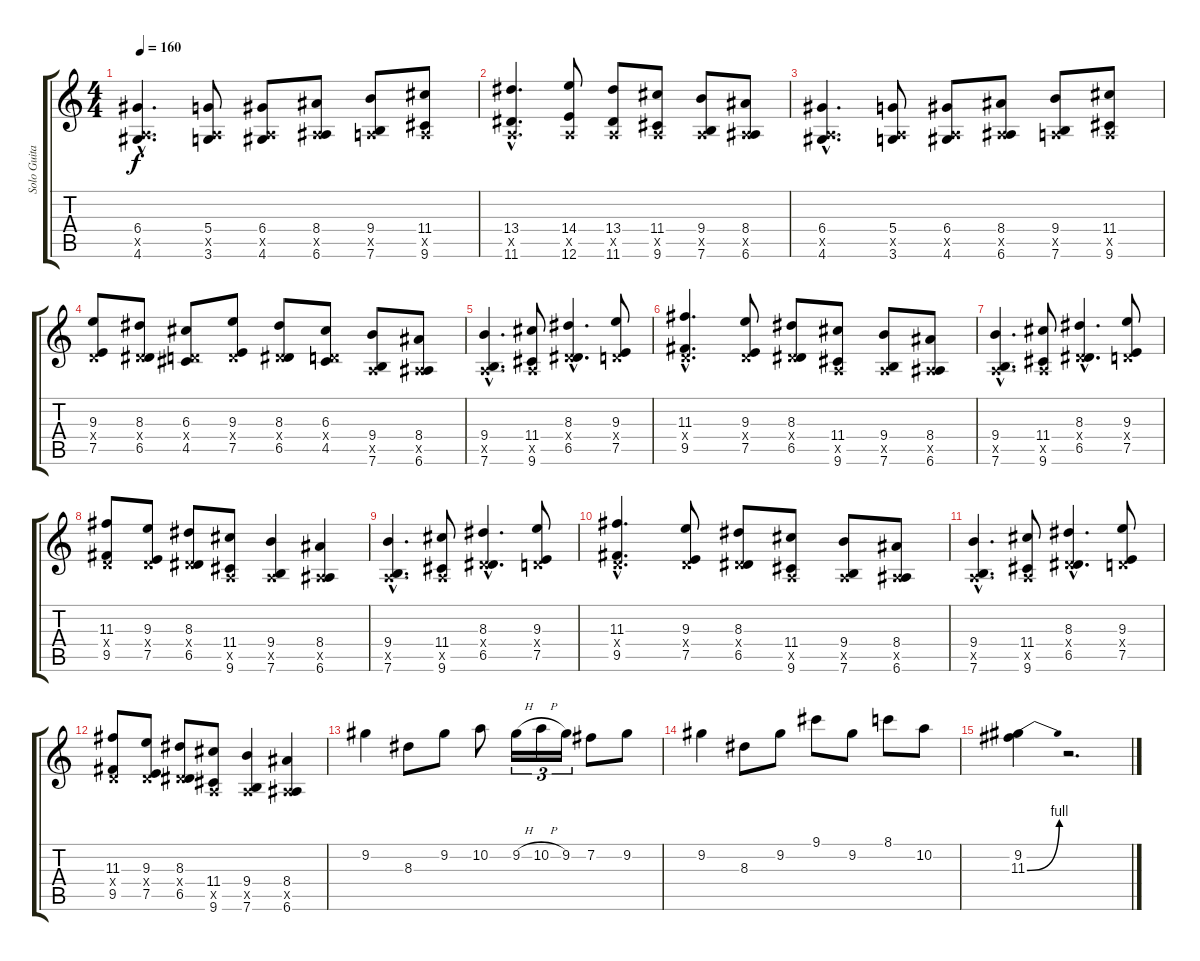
\track ("Solo Guitar" "Solo Guita") {instrument distortionguitar}
\staff {score tabs}
\tuning (E4 B3 G3 D3 A2 E2) {hide}
\ts (4 4)
\tempo 160
\clef g2
\ks c
(6.4{hac} 0.5{hac x} 4.6{hac}).4{d dy f} (5.4 0.5{x} 3.6).8 (6.4 0.5{x} 4.6).8 (8.4 0.5{x} 6.6).8 (9.4 0.5{x} 7.6).8 (11.4 0.5{x} 9.6).8 |
(13.4{hac} 0.5{hac x} 11.6{hac}).4{d} (14.4 0.5{x} 12.6).8 (13.4 0.5{x} 11.6).8 (11.4 0.5{x} 9.6).8 (9.4 0.5{x} 7.6).8 (8.4 0.5{x} 6.6).8 |
(6.4{hac} 0.5{hac x} 4.6{hac}).4{d} (5.4 0.5{x} 3.6).8 (6.4 0.5{x} 4.6).8 (8.4 0.5{x} 6.6).8 (9.4 0.5{x} 7.6).8 (11.4 0.5{x} 9.6).8 |
(9.3 0.4{x} 7.5).8 (8.3 0.4{x} 6.5).8 (6.3 0.4{x} 4.5).8 (9.3 0.4{x} 7.5).8 (8.3 0.4{x} 6.5).8 (6.3 0.4{x} 4.5).8 (9.4 0.5{x} 7.6).8 (8.4 0.5{x} 6.6).8 |
(9.4{hac} 0.5{hac x} 7.6{hac}).4{d} (11.4 0.5{x} 9.6).8 (8.3{hac} 0.4{hac x} 6.5{hac}).4{d} (9.3 0.4{x} 7.5).8 |
(11.3{hac} 0.4{hac x} 9.5{hac}).4{d} (9.3 0.4{x} 7.5).8 (8.3 0.4{x} 6.5).8 (11.4 0.5{x} 9.6).8 (9.4 0.5{x} 7.6).8 (8.4 0.5{x} 6.6).8 |
(9.4{hac} 0.5{hac x} 7.6{hac}).4{d} (11.4 0.5{x} 9.6).8 (8.3{hac} 0.4{hac x} 6.5{hac}).4{d} (9.3 0.4{x} 7.5).8 |
(11.3 0.4{x} 9.5).8 (9.3 0.4{x} 7.5).8 (8.3 0.4{x} 6.5).8 (11.4 0.5{x} 9.6).8 (9.4 0.5{x} 7.6).4 (8.4 0.5{x} 6.6).4 |
(9.4{hac} 0.5{hac x} 7.6{hac}).4{d} (11.4 0.5{x} 9.6).8 (8.3{hac} 0.4{hac x} 6.5{hac}).4{d} (9.3 0.4{x} 7.5).8 |
(11.3{hac} 0.4{hac x} 9.5{hac}).4{d} (9.3 0.4{x} 7.5).8 (8.3 0.4{x} 6.5).8 (11.4 0.5{x} 9.6).8 (9.4 0.5{x} 7.6).8 (8.4 0.5{x} 6.6).8 |
(9.4{hac} 0.5{hac x} 7.6{hac}).4{d} (11.4 0.5{x} 9.6).8 (8.3{hac} 0.4{hac x} 6.5{hac}).4{d} (9.3 0.4{x} 7.5).8 |
(11.3 0.4{x} 9.5).8 (9.3 0.4{x} 7.5).8 (8.3 0.4{x} 6.5).8 (11.4 0.5{x} 9.6).8 (9.4 0.5{x} 7.6).4 (8.4 0.5{x} 6.6).4 |
9.2.4 8.3.8 9.2.8 10.2.8 9.2{h}.16{tu (3 2)} 10.2{h}.16{tu (3 2)} 9.2.16{tu (3 2)} 7.2.8 9.2.8 |
9.2.4 8.3.8 9.2.8 9.1.8 9.2.8 8.1.8 10.2.8 |
(9.2 11.3{be (bend 0 0 60 4)}).4 r.2{d}
